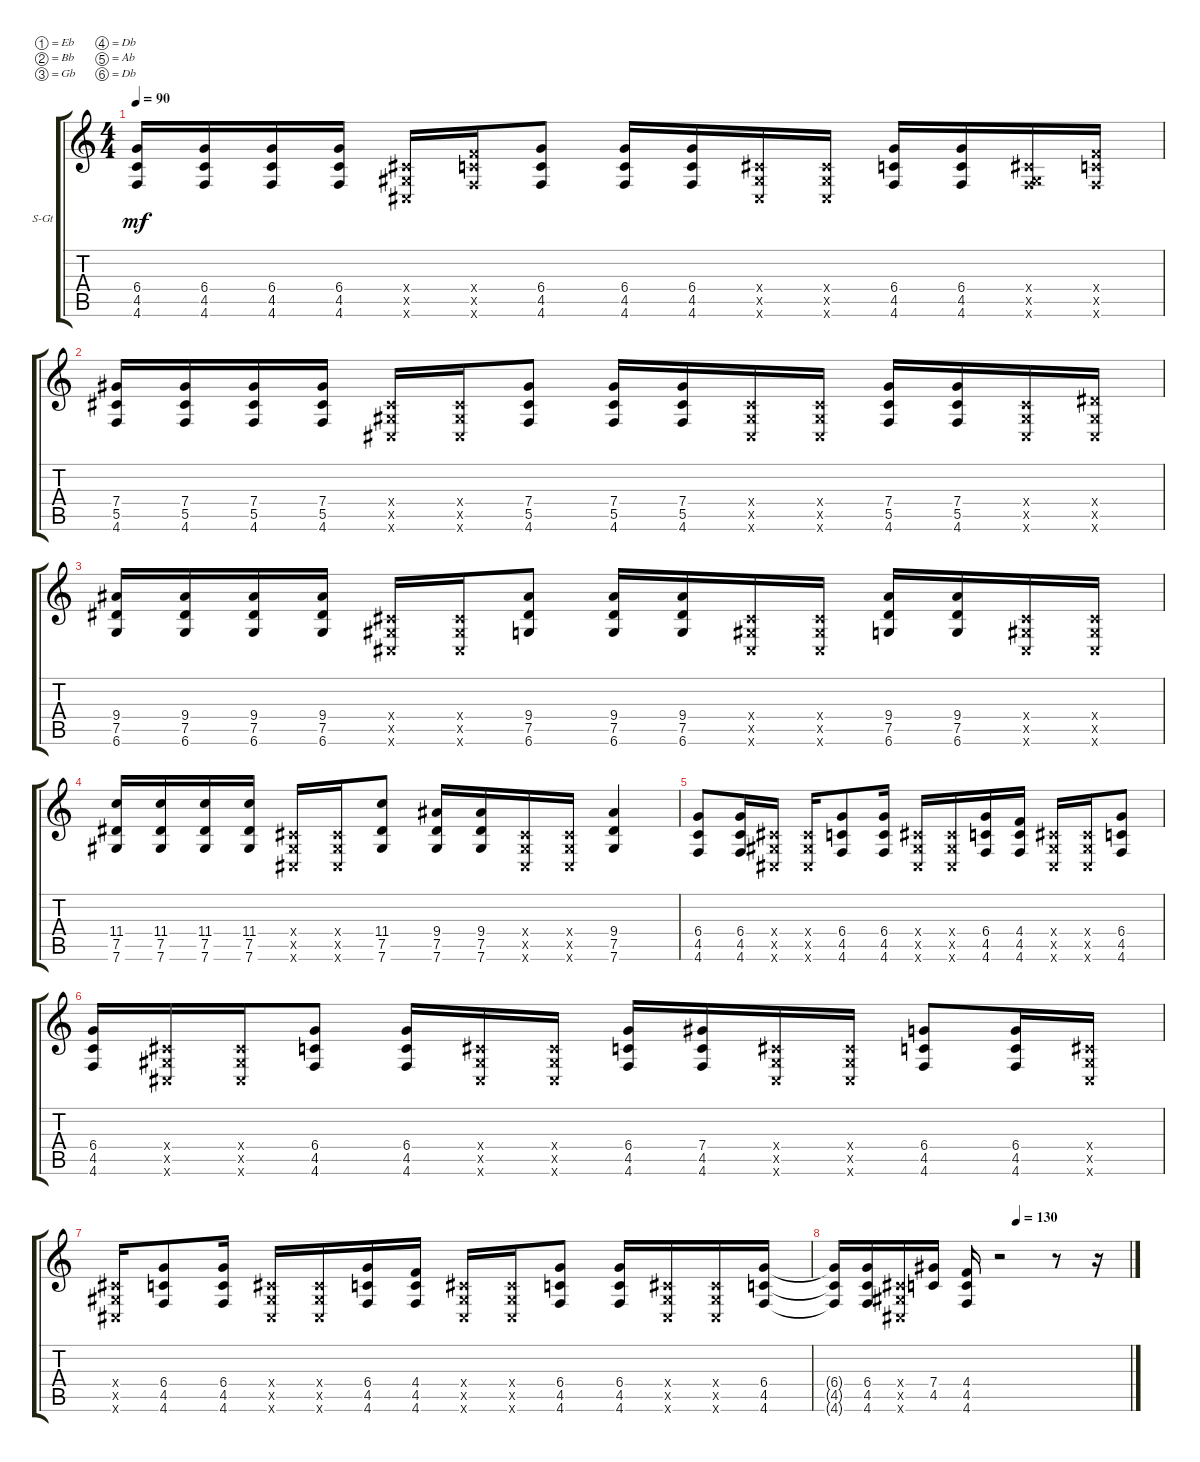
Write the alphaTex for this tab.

\defaultSystemsLayout 4
\bracketExtendMode groupsimilarinstruments
\firstSystemTrackNameOrientation horizontal
\otherSystemsTrackNameOrientation horizontal
\track ("Steel Guitar" "S-Gt") {instrument acousticguitarsteel}
\staff {score tabs}
\tuning (Eb4 Bb3 Gb3 Db3 Ab2 Db2)
\ts (4 4)
\tempo 90
\clef g2
\ks c
(4.6 4.5 6.4).16{dy mf} (6.4 4.5 4.6).16 (4.5 6.4 4.6).16 (4.6 4.5 6.4).16 (0.6{x} 0.5{x} 0.4{x}).16 (4.6{x} 4.5{x} 4.4{x}).16 (4.6 4.5 6.4).8 (4.6 4.5 6.4).16 (4.6 4.5 6.4).16 (0.4{x} 0.5{x} 0.6{x}).16 (0.6{x} 0.5{x} 0.4{x}).16 (4.6 4.5 6.4).16 (6.4 4.5 4.6).16 (4.6{x} 0.5{x} 0.4{x}).16 (4.4{x} 4.5{x} 4.6{x}).16 |
(4.6 5.5 7.4).16 (5.5 4.6 7.4).16 (4.6 5.5 7.4).16 (7.4 5.5 4.6).16 (0.6{x} 0.5{x} 0.4{x}).16 (0.4{x} 0.5{x} 0.6{x}).16 (4.6 5.5 7.4).8 (4.6 5.5 7.4).16 (7.4 5.5 4.6).16 (0.6{x} 0.5{x} 0.4{x}).16 (0.4{x} 0.5{x} 0.6{x}).16 (4.6 5.5 7.4).16 (7.4 5.5 4.6).16 (0.6{x} 0.5{x} 0.4{x}).16 (2.4{x} 0.5{x} 0.6{x}).16 |
(6.6 7.5 9.4).16 (9.4 7.5 6.6).16 (6.6 7.5 9.4).16 (9.4 7.5 6.6).16 (0.6{x} 0.5{x} 0.4{x}).16 (0.4{x} 0.5{x} 0.6{x}).16 (6.6 7.5 9.4).8 (6.6 7.5 9.4).16 (9.4 7.5 6.6).16 (0.6{x} 0.5{x} 0.4{x}).16 (0.4{x} 0.5{x} 0.6{x}).16 (6.6 7.5 9.4).16 (9.4 7.5 6.6).16 (0.6{x} 0.5{x} 0.4{x}).16 (0.4{x} 0.5{x} 0.6{x}).16 |
(7.6 7.5 11.4).16 (11.4 7.5 7.6).16 (7.6 7.5 11.4).16 (11.4 7.5 7.6).16 (0.6{x} 0.5{x} 0.4{x}).16 (0.4{x} 0.5{x} 0.6{x}).16 (7.6 7.5 11.4).8 (7.6 7.5 9.4).16 (9.4 7.5 7.6).16 (0.6{x} 0.5{x} 0.4{x}).16 (0.4{x} 0.5{x} 0.6{x}).16 (7.6 7.5 9.4).4 |
(4.6 4.5 6.4).8 (4.6 4.5 6.4).16 (0.6{x} 0.5{x} 0.4{x}).16 (0.6{x} 0.5{x} 0.4{x}).16 (4.6 4.5 6.4).8 (4.6 4.5 6.4).16 (0.6{x} 0.5{x} 0.4{x}).16 (0.4{x} 0.5{x} 0.6{x}).16 (4.6 4.5 6.4).16 (4.6 4.5 4.4).16 (0.6{x} 0.5{x} 0.4{x}).16 (0.4{x} 0.5{x} 0.6{x}).16 (4.6 4.5 6.4).8 |
(4.6 4.5 6.4).16 (0.6{x} 0.5{x} 0.4{x}).16 (0.6{x} 0.5{x} 0.4{x}).16 (4.6 4.5 6.4).8 (4.6 4.5 6.4).16 (0.6{x} 0.5{x} 0.4{x}).16 (0.4{x} 0.5{x} 0.6{x}).16 (4.6 4.5 6.4).16 (4.6 4.5 7.4).16 (0.6{x} 0.5{x} 0.4{x}).16 (0.4{x} 0.5{x} 0.6{x}).16 (4.6 4.5 6.4).8 (4.6 4.5 6.4).16 (0.6{x} 0.5{x} 0.4{x}).16 |
(0.6{x} 0.5{x} 0.4{x}).16 (4.6 4.5 6.4).8 (4.6 4.5 6.4).16 (0.6{x} 0.5{x} 0.4{x}).16 (0.4{x} 0.5{x} 0.6{x}).16 (4.6 4.5 6.4).16 (4.6 4.5 4.4).16 (0.6{x} 0.5{x} 0.4{x}).16 (0.4{x} 0.5{x} 0.6{x}).16 (4.6 4.5 6.4).8 (4.6 4.5 6.4).16 (0.6{x} 0.5{x} 0.4{x}).16 (0.4{x} 0.5{x} 0.6{x}).16 (4.6 4.5 6.4).16 |
\tempo (130 0.61875)
(4.6{t} 4.5{t} 6.4{t}).16 (4.6 4.5 6.4).16 (0.6{x} 0.5{x} 0.4{x}).16 (4.5 7.4).16 (4.6 4.5 4.4).16 r.2 r.8 r.16
